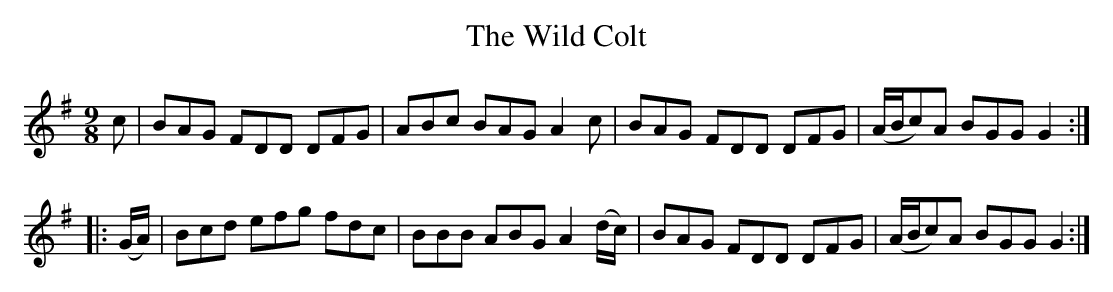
X:1
T: The Wild Colt
M: 9/8
L: 1/8
K: G
c | BAG FDD DFG | ABc BAG A2 c | BAG FDD DFG | (A/2B/2c)A BGG G2 :|
|: (G/2A/2) | Bcd efg fdc | BBB ABG A2 (d/2c/2) | BAG FDD DFG | (A/2B/2c)A BGG G2 :|
